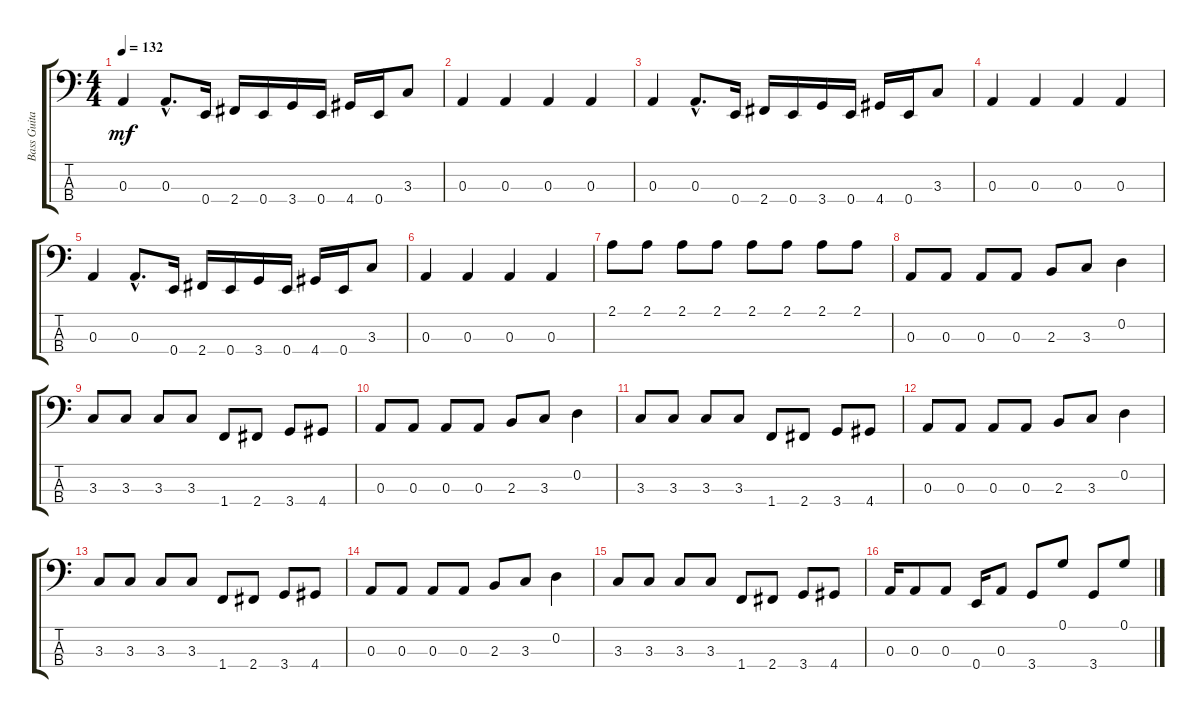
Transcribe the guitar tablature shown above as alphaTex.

\track ("Bass Guitar" "Bass Guita") {instrument electricbassfinger}
\staff {score tabs}
\tuning (G2 D2 A1 E1) {hide}
\ts (4 4)
\tempo 132
\clef f4
\ks c
0.3.4{dy mf} 0.3{hac}.8{d} 0.4.16 2.4.16 0.4.16 3.4.16 0.4.16 4.4.16 0.4.16 3.3.8 |
0.3.4 0.3.4 0.3.4 0.3.4 |
0.3.4 0.3{hac}.8{d} 0.4.16 2.4.16 0.4.16 3.4.16 0.4.16 4.4.16 0.4.16 3.3.8 |
0.3.4 0.3.4 0.3.4 0.3.4 |
0.3.4 0.3{hac}.8{d} 0.4.16 2.4.16 0.4.16 3.4.16 0.4.16 4.4.16 0.4.16 3.3.8 |
0.3.4 0.3.4 0.3.4 0.3.4 |
2.1.8 2.1.8 2.1.8 2.1.8 2.1.8 2.1.8 2.1.8 2.1.8 |
0.3.8 0.3.8 0.3.8 0.3.8 2.3.8 3.3.8 0.2.4 |
3.3.8 3.3.8 3.3.8 3.3.8 1.4.8 2.4.8 3.4.8 4.4.8 |
0.3.8 0.3.8 0.3.8 0.3.8 2.3.8 3.3.8 0.2.4 |
3.3.8 3.3.8 3.3.8 3.3.8 1.4.8 2.4.8 3.4.8 4.4.8 |
0.3.8 0.3.8 0.3.8 0.3.8 2.3.8 3.3.8 0.2.4 |
3.3.8 3.3.8 3.3.8 3.3.8 1.4.8 2.4.8 3.4.8 4.4.8 |
0.3.8 0.3.8 0.3.8 0.3.8 2.3.8 3.3.8 0.2.4 |
3.3.8 3.3.8 3.3.8 3.3.8 1.4.8 2.4.8 3.4.8 4.4.8 |
0.3.16 0.3.8 0.3.8 0.4.16 0.3.8 3.4.8 0.1.8 3.4.8 0.1.8
